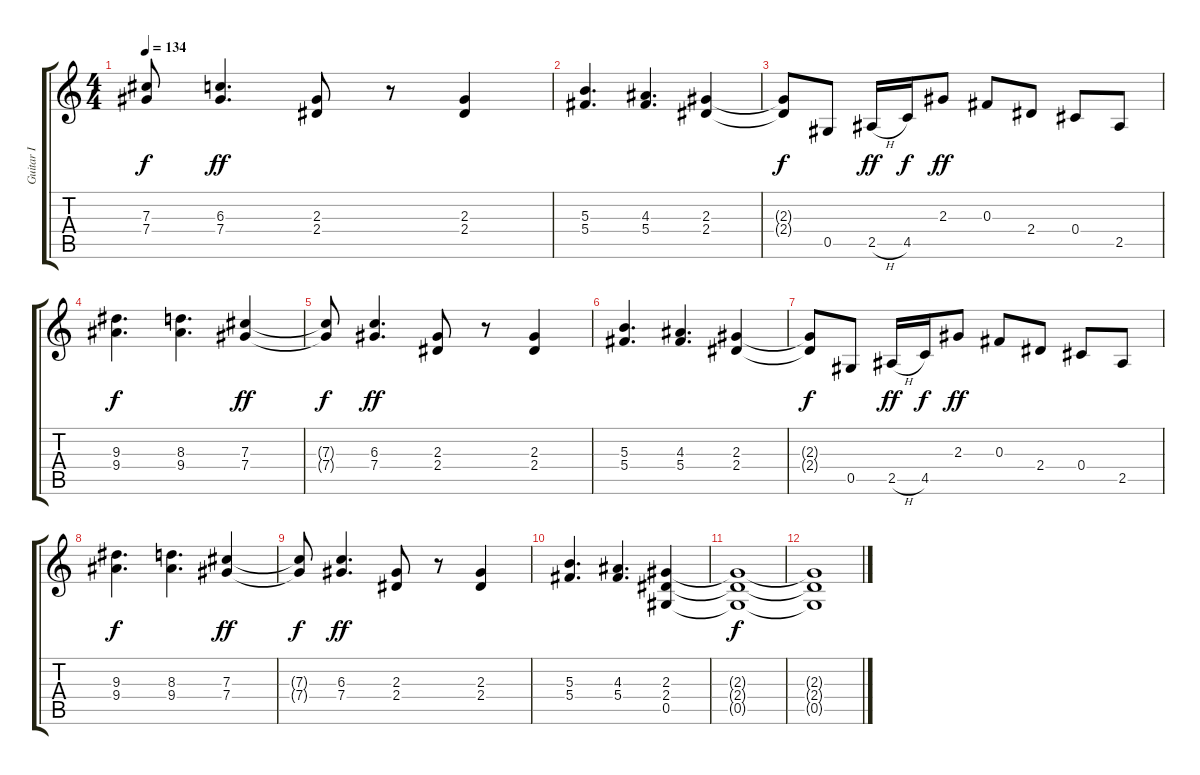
\track ("Guitar I" "Guitar I") {instrument distortionguitar}
\staff {score tabs}
\tuning (Eb4 Bb3 Gb3 Db3 Ab2 Eb2) {hide}
\ts (4 4)
\tempo 134
\clef g2
\ks c
(7.3{t} 7.4{t}).8{dy f} (6.3 7.4).4{d dy ff} (2.3 2.4).8 r.8 (2.3 2.4).4 |
(5.3 5.4).4{d} (4.3 5.4).4{d} (2.3 2.4).4 |
(2.3{t} 2.4{t}).8{dy f} 0.5.8 2.5{h}.16{dy ff} 4.5.16{dy f} 2.3.8{dy ff} 0.3.8 2.4.8 0.4.8 2.5.8 |
(9.3 9.4).4{d dy f} (8.3 9.4).4{d} (7.3 7.4).4{dy ff} |
(7.3{t} 7.4{t}).8{dy f} (6.3 7.4).4{d dy ff} (2.3 2.4).8 r.8 (2.3 2.4).4 |
(5.3 5.4).4{d} (4.3 5.4).4{d} (2.3 2.4).4 |
(2.3{t} 2.4{t}).8{dy f} 0.5.8 2.5{h}.16{dy ff} 4.5.16{dy f} 2.3.8{dy ff} 0.3.8 2.4.8 0.4.8 2.5.8 |
(9.3 9.4).4{d dy f} (8.3 9.4).4{d} (7.3 7.4).4{dy ff} |
(7.3{t} 7.4{t}).8{dy f} (6.3 7.4).4{d dy ff} (2.3 2.4).8 r.8 (2.3 2.4).4 |
(5.3 5.4).4{d} (4.3 5.4).4{d} (2.3 2.4 0.5).4 |
(2.3{t} 2.4{t} 0.5{t}).1{dy f} |
(2.3{t} 2.4{t} 0.5{t}).1
